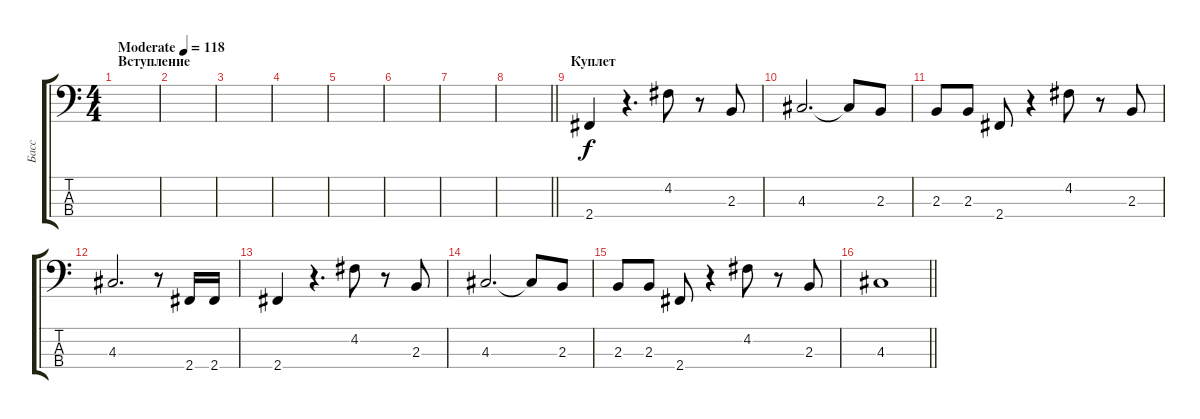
\track ("Басс" "Басс") {instrument electricbassfinger}
\staff {score tabs}
\tuning (G2 D2 A1 E1) {hide}
\ts (4 4)
\section ("" "Вступление")
\tempo (118 "Moderate")
\clef f4
\ks c
|
|
|
|
|
|
|
\barLineRight lightlight
|
\section ("" "Куплет")
2.4.4 r.4{d} 4.2.8 r.8 2.3.8 |
4.3.2{d} 4.3{t}.8 2.3.8 |
2.3.8 2.3.8 2.4.8 r.4 4.2.8 r.8 2.3.8 |
4.3.2{d} r.8 2.4.16 2.4.16 |
2.4.4 r.4{d} 4.2.8 r.8 2.3.8 |
4.3.2{d} 4.3{t}.8 2.3.8 |
2.3.8 2.3.8 2.4.8 r.4 4.2.8 r.8 2.3.8 |
\barLineRight lightlight
4.3.1
